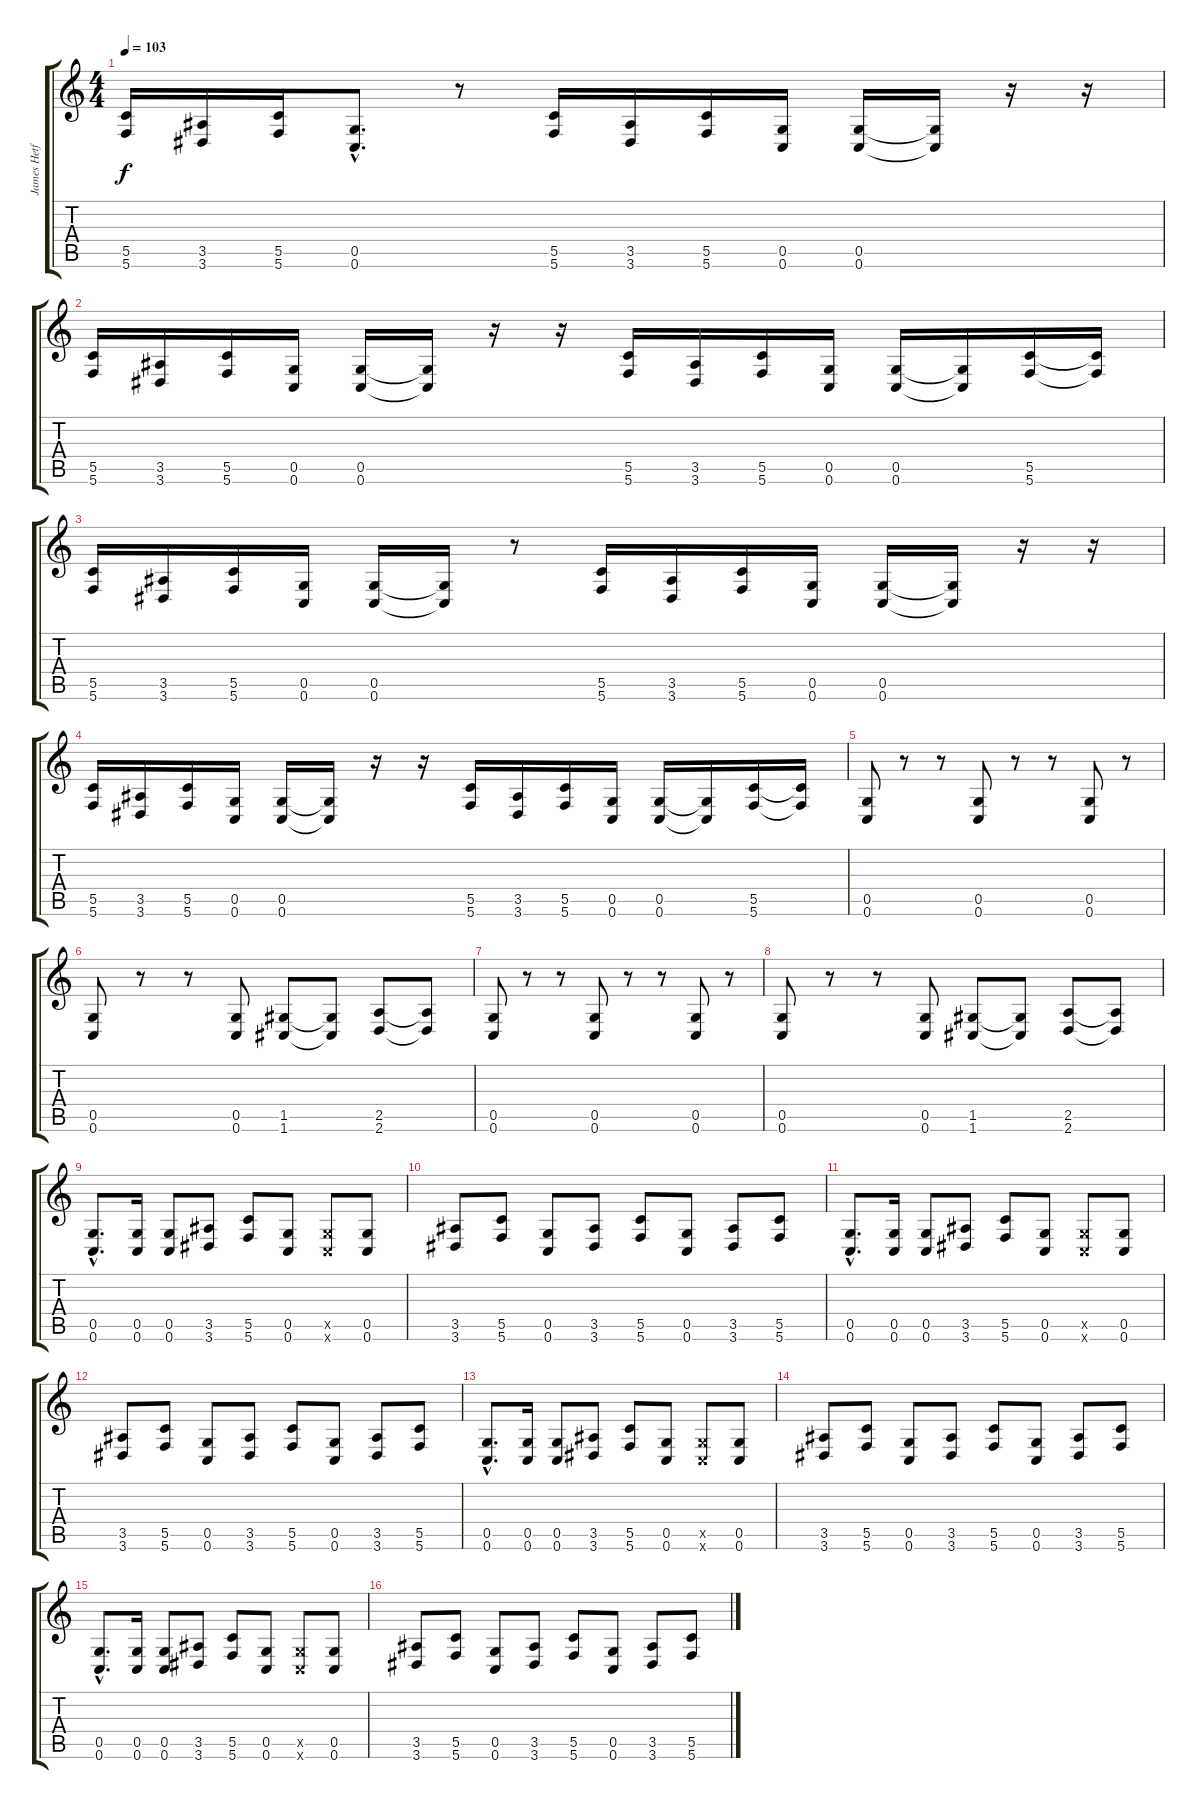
\track ("James Hetfield" "James Hetf") {instrument distortionguitar}
\staff {score tabs}
\tuning (D4 A3 F3 D3 G2 C2) {hide}
\ts (4 4)
\tempo 103
\clef g2
\ks c
(5.5 5.6).16{dy f} (3.5 3.6).16 (5.5 5.6).16 (0.5{hac} 0.6{hac}).8{d} r.8 (5.5 5.6).16 (3.5 3.6).16 (5.5 5.6).16 (0.5 0.6).16 (0.5 0.6).16 (0.5{t} 0.6{t}).16 r.16 r.16 |
(5.5 5.6).16 (3.5 3.6).16 (5.5 5.6).16 (0.5 0.6).16 (0.5 0.6).16 (0.5{t} 0.6{t}).16 r.16 r.16 (5.5 5.6).16 (3.5 3.6).16 (5.5 5.6).16 (0.5 0.6).16 (0.5 0.6).16 (0.5{t} 0.6{t}).16 (5.5 5.6).16 (5.5{t} 5.6{t}).16 |
(5.5 5.6).16 (3.5 3.6).16 (5.5 5.6).16 (0.5 0.6).16 (0.5 0.6).16 (0.5{t} 0.6{t}).16 r.8 (5.5 5.6).16 (3.5 3.6).16 (5.5 5.6).16 (0.5 0.6).16 (0.5 0.6).16 (0.5{t} 0.6{t}).16 r.16 r.16 |
(5.5 5.6).16 (3.5 3.6).16 (5.5 5.6).16 (0.5 0.6).16 (0.5 0.6).16 (0.5{t} 0.6{t}).16 r.16 r.16 (5.5 5.6).16 (3.5 3.6).16 (5.5 5.6).16 (0.5 0.6).16 (0.5 0.6).16 (0.5{t} 0.6{t}).16 (5.5 5.6).16 (5.5{t} 5.6{t}).16 |
(0.5 0.6).8 r.8 r.8 (0.5 0.6).8 r.8 r.8 (0.5 0.6).8 r.8 |
(0.5 0.6).8 r.8 r.8 (0.5 0.6).8 (1.5 1.6).8 (1.5{t} 1.6{t}).8 (2.5 2.6).8 (2.5{t} 2.6{t}).8 |
(0.5 0.6).8 r.8 r.8 (0.5 0.6).8 r.8 r.8 (0.5 0.6).8 r.8 |
(0.5 0.6).8 r.8 r.8 (0.5 0.6).8 (1.5 1.6).8 (1.5{t} 1.6{t}).8 (2.5 2.6).8 (2.5{t} 2.6{t}).8 |
(0.5{hac} 0.6{hac}).8{d} (0.5 0.6).16 (0.5 0.6).8 (3.5 3.6).8 (5.5 5.6).8 (0.5 0.6).8 (0.5{x} 0.6{x}).8 (0.5 0.6).8 |
(3.5 3.6).8 (5.5 5.6).8 (0.5 0.6).8 (3.5 3.6).8 (5.5 5.6).8 (0.5 0.6).8 (3.5 3.6).8 (5.5 5.6).8 |
(0.5{hac} 0.6{hac}).8{d} (0.5 0.6).16 (0.5 0.6).8 (3.5 3.6).8 (5.5 5.6).8 (0.5 0.6).8 (0.5{x} 0.6{x}).8 (0.5 0.6).8 |
(3.5 3.6).8 (5.5 5.6).8 (0.5 0.6).8 (3.5 3.6).8 (5.5 5.6).8 (0.5 0.6).8 (3.5 3.6).8 (5.5 5.6).8 |
(0.5{hac} 0.6{hac}).8{d} (0.5 0.6).16 (0.5 0.6).8 (3.5 3.6).8 (5.5 5.6).8 (0.5 0.6).8 (0.5{x} 0.6{x}).8 (0.5 0.6).8 |
(3.5 3.6).8 (5.5 5.6).8 (0.5 0.6).8 (3.5 3.6).8 (5.5 5.6).8 (0.5 0.6).8 (3.5 3.6).8 (5.5 5.6).8 |
(0.5{hac} 0.6{hac}).8{d} (0.5 0.6).16 (0.5 0.6).8 (3.5 3.6).8 (5.5 5.6).8 (0.5 0.6).8 (0.5{x} 0.6{x}).8 (0.5 0.6).8 |
(3.5 3.6).8 (5.5 5.6).8 (0.5 0.6).8 (3.5 3.6).8 (5.5 5.6).8 (0.5 0.6).8 (3.5 3.6).8 (5.5 5.6).8
